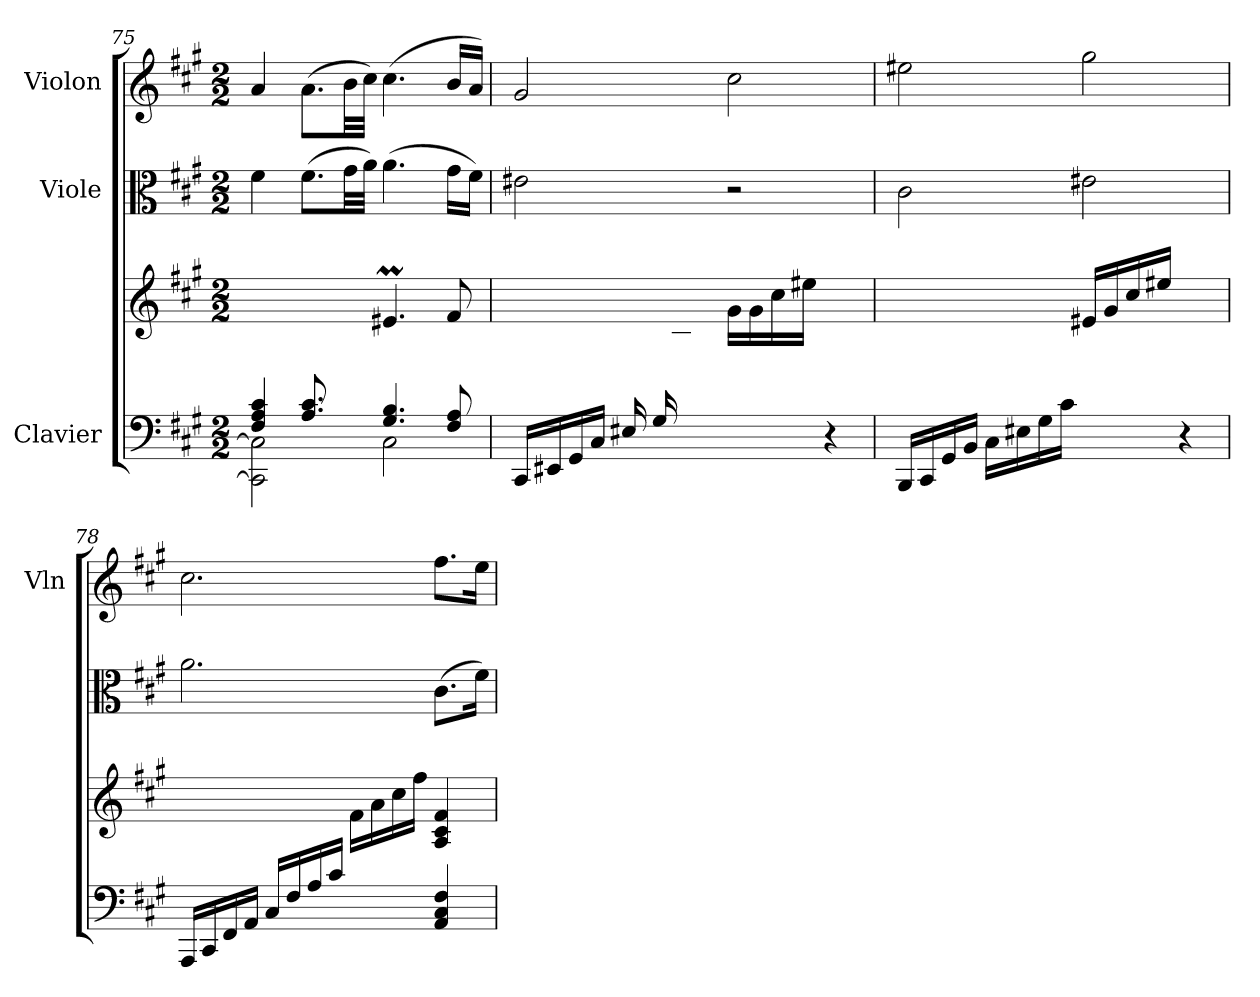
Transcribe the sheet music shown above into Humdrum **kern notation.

**kern	**kern	**kern	**kern
*part3	*part3	*part2	*part1
*staff4	*staff3	*staff2	*staff1
*I"Clavier	*	*I"Viole	*I"Violon
*	*	*	*I'Vln
*clefF4	*clefG2	*clefC3	*clefG2
*k[f#c#g#]	*k[f#c#g#]	*k[f#c#g#]	*k[f#c#g#]
*M2/2	*M2/2	*M2/2	*M2/2
=75	=75	=75	=75
*^	*	*	*
*	*^	*	*	*
4F#/ 4A/ 4c#/	2CC#\] 2C#\]	2ryy	4..ryy	4f#\	4a/
8.A/ 8.c#/L	.	.	.	(>8.f#\L	(>8.a\L
2ryy	.	.	16f#\Jk	32g#\LL	32b\LL
.	.	.	.	32a\JJJ)	32cc#\JJJ)
.	2C#\	4.G#/ 4.B/	4.e#Xm/	(>4.a\	(>4.cc#\
.	.	8F#/ 8A/	8f#/	16g#\LL	16b/LL
16ryy	.	.	.	16f#\JJ)	16a/JJ)
*v	*v	*v	*	*	*
!!LO:LB:g=z
=76	=76	=76	=76
*	*^	*	*
16CC#/LL	1ryy	4.ryy	2e#X\	2g#/
16EE#X/	.	.	.	.
16GG#/	.	.	.	.
16C#/JJ	.	.	.	.
16E#X/LL	.	.	.	.
16G#/	.	.	.	.
4.ryy	.	16c#\	.	.
.	.	16e#X\JJ	.	.
.	.	16g#\LL	2r	2cc#\
.	.	16g#\	.	.
.	.	16cc#\	.	.
.	.	16ee#X\JJ	.	.
4r	.	4ryy	.	.
=77	=77	=77	=77	=77
16BBB/LL	1ryy	2ryy	2c#\	2ee#X\
16CC#/	.	.	.	.
16GG#/	.	.	.	.
16BB/JJ	.	.	.	.
16C#\LL	.	.	.	.
16E#X\	.	.	.	.
16G#\	.	.	.	.
16c#\JJ	.	.	.	.
4ryy	.	16e#X/LL	2e#X\	2gg#\
.	.	16g#/	.	.
.	.	16cc#/	.	.
.	.	16ee#X/JJ	.	.
4r	.	4ryy	.	.
=78	=78	=78	=78	=78
*^	*	*	*	*
16AAA/LL	2.ryy	1ryy	2ryy	2.a\	2.cc#\
16CC#/	.	.	.	.	.
16FF#/	.	.	.	.	.
16AA/JJ	.	.	.	.	.
16C#/LL	.	.	.	.	.
16F#/	.	.	.	.	.
16A/	.	.	.	.	.
16c#/JJ	.	.	.	.	.
2ryy	.	.	16f#\LL	.	.
.	.	.	16a\	.	.
.	.	.	16cc#\	.	.
.	.	.	16ff#\JJ	.	.
.	4AA/ 4C#/ 4F#/	.	4A/ 4c#/ 4f#/	(>8.c#\L	8.ff#\L
.	.	.	.	16f#\Jk)	16ee\Jk
*v	*v	*	*	*	*
*	*v	*v	*	*
=	=	=	=
*-	*-	*-	*-
